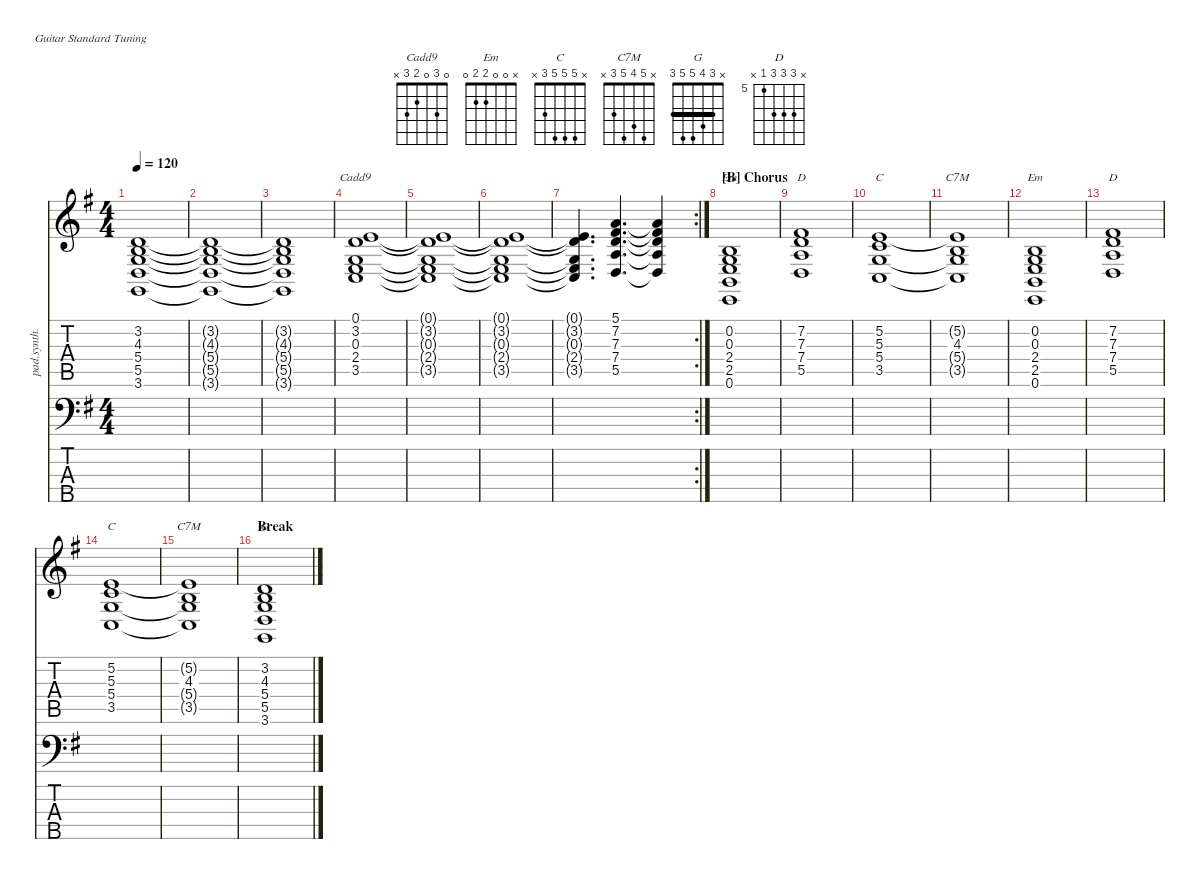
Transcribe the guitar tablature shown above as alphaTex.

\defaultSystemsLayout 4
\hideDynamics
\bracketExtendMode nobrackets
\track ("Pad" "pad.synth.") {instrument pad2warm}
\staff {score tabs}
\tuning (E4 B3 G3 D3 A2 E2)
\chord ("Cadd9" 0 3 0 2 3 x) {showfingering false}
\chord ("Em" x 0 0 2 2 0) {showfingering false}
\chord ("C" x 5 5 5 3 x) {showfingering false}
\chord ("C7M" x 5 4 5 3 x) {showfingering false}
\chord ("G" x 3 4 5 5 3) {showfingering false barre 3}
\chord ("D" x 7 7 7 5 x) {firstfret 5 showfingering false}
\ts (4 4)
\tempo 120
\clef g2
\ks g
(3.6{t acc forcenatural} 5.5{t acc forcenatural} 5.4{t acc forcenatural} 4.3{t acc forcenatural} 3.2{t acc forcenatural}).1{dy mf beam Up} |
(3.6{t acc forcenatural} 5.5{t acc forcenatural} 5.4{t acc forcenatural} 4.3{t acc forcenatural} 3.2{t acc forcenatural}).1{beam Up} |
(3.2{t acc forcenatural} 4.3{t acc forcenatural} 5.4{t acc forcenatural} 5.5{t acc forcenatural} 3.6{t acc forcenatural}).1{beam Up} |
(3.5{acc forcenatural} 2.4{acc forcenatural} 0.3{acc forcenatural} 3.2{acc forcenatural} 0.1{acc forcenatural}).1{ch "Cadd9" beam Up} |
(0.1{t acc forcenatural} 3.2{t acc forcenatural} 2.4{t acc forcenatural} 3.5{t acc forcenatural} 0.3{t acc forcenatural}).1{beam Up} |
(3.5{t acc forcenatural} 2.4{t acc forcenatural} 0.3{t acc forcenatural} 3.2{t acc forcenatural} 0.1{t acc forcenatural}).1{beam Up} |
\rc 2
(0.1{t acc forcenatural} 3.2{t acc forcenatural} 2.4{t acc forcenatural} 3.5{t acc forcenatural} 0.3{t acc forcenatural}).4{d beam Up} (5.5{acc forcenatural} 7.4{acc forcenatural} 7.3{acc forcenatural} 7.2{acc #} 5.1{acc forcenatural}).4{d beam Up} (5.1{t acc forcenatural} 7.2{t acc #} 7.3{t acc forcenatural} 7.4{t acc forcenatural} 5.5{t acc forcenatural}).4{beam Up} |
\section ("B" "Chorus")
(0.6{acc forcenatural} 2.5{acc forcenatural} 2.4{acc forcenatural} 0.3{acc forcenatural} 0.2{acc forcenatural}).1{ch "Em" beam Up} |
(7.2{acc #} 7.3{acc forcenatural} 7.4{acc forcenatural} 5.5{acc forcenatural}).1{ch "D" beam Up} |
(3.5{acc forcenatural} 5.4{acc forcenatural} 5.3{acc forcenatural} 5.2{acc forcenatural}).1{ch "C" beam Up} |
(3.5{t acc forcenatural} 5.4{t acc forcenatural} 4.3{acc forcenatural} 5.2{t acc forcenatural}).1{ch "C7M" beam Up} |
(0.6{acc forcenatural} 2.5{acc forcenatural} 2.4{acc forcenatural} 0.3{acc forcenatural} 0.2{acc forcenatural}).1{ch "Em" beam Up} |
(7.2{acc #} 7.3{acc forcenatural} 7.4{acc forcenatural} 5.5{acc forcenatural}).1{ch "D" beam Up} |
(3.5{acc forcenatural} 5.4{acc forcenatural} 5.3{acc forcenatural} 5.2{acc forcenatural}).1{ch "C" beam Up} |
(3.5{t acc forcenatural} 5.4{t acc forcenatural} 4.3{acc forcenatural} 5.2{t acc forcenatural}).1{ch "C7M" beam Up} |
\section ("" "Break")
(3.6{acc forcenatural} 5.5{acc forcenatural} 5.4{acc forcenatural} 4.3{acc forcenatural} 3.2{acc forcenatural}).1{ch "G" beam Up}
\staff {score tabs}
\tuning (G2 D2 A1 E1 B0)
\clef f4
\ottava regular
\simile none
\ks g
|
|
|
|
|
|
|
|
|
|
|
|
|
|
|
